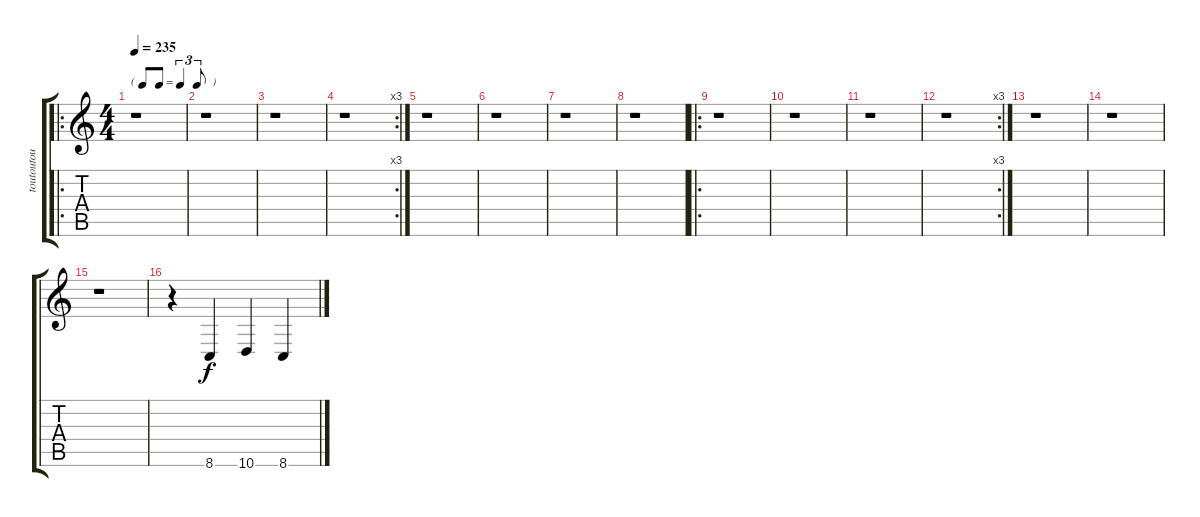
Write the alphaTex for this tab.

\track ("toutoutou" "toutoutou") {instrument recorder}
\staff {score tabs}
\tuning (E4 B3 G3 D3 A2 E2) {hide}
\ro
\ts (4 4)
\tf triplet8th
\tempo 235
\clef g2
\ks c
r.1{dy f} |
r.1 |
r.1 |
\rc 3
r.1 |
r.1 |
r.1 |
r.1 |
r.1 |
\ro
r.1 |
r.1 |
r.1 |
\rc 3
r.1 |
r.1 |
r.1 |
r.1 |
r.4 8.6.4 10.6.4 8.6.4
